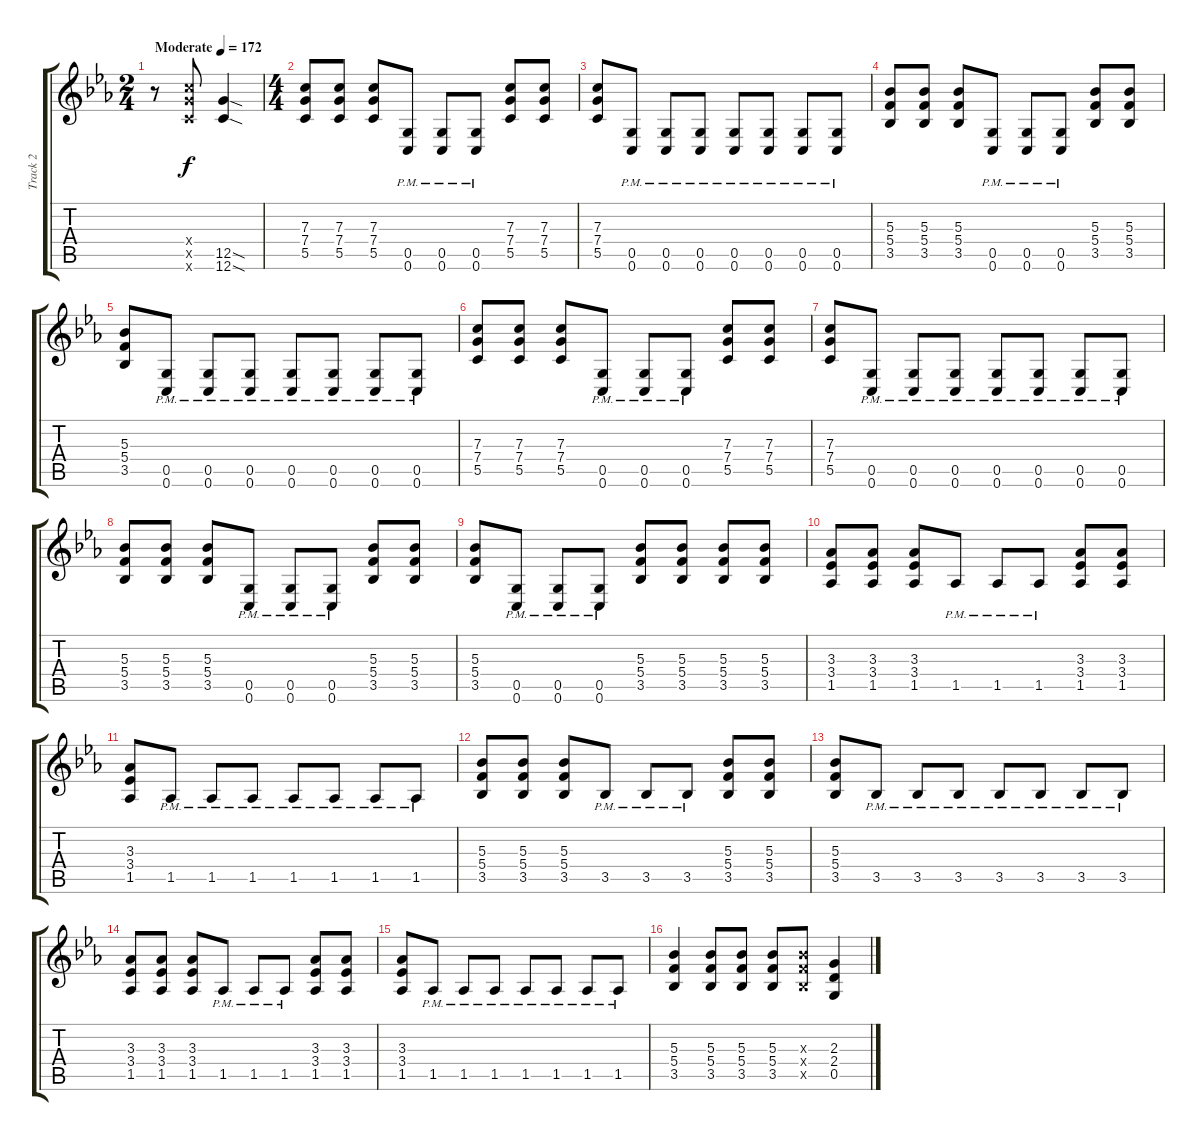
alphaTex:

\track ("Track 2" "Track 2") {instrument distortionguitar}
\staff {score tabs}
\tuning (D4 A3 F3 C3 G2 C2) {hide}
\ts (2 4)
\tempo (172 "Moderate")
\clef g2
\ks eb
r.8{dy f instrument distortionguitar} (12.4{x} 12.5{x} 12.6{x}).8 (12.5{sod} 12.6{sod}).4 |
\ts (4 4)
(7.3 7.4 5.5).8 (7.3 7.4 5.5).8 (7.3 7.4 5.5).8 (0.5{pm} 0.6{pm}).8 (0.5{pm} 0.6{pm}).8 (0.5{pm} 0.6{pm}).8 (7.3 7.4 5.5).8 (7.3 7.4 5.5).8 |
(7.3 7.4 5.5).8 (0.5{pm} 0.6{pm}).8 (0.5{pm} 0.6{pm}).8 (0.5{pm} 0.6{pm}).8 (0.5{pm} 0.6{pm}).8 (0.5{pm} 0.6{pm}).8 (0.5{pm} 0.6{pm}).8 (0.5{pm} 0.6{pm}).8 |
(5.3 5.4 3.5).8 (5.3 5.4 3.5).8 (5.3 5.4 3.5).8 (0.5{pm} 0.6{pm}).8 (0.5{pm} 0.6{pm}).8 (0.5{pm} 0.6{pm}).8 (5.3 5.4 3.5).8 (5.3 5.4 3.5).8 |
(5.3 5.4 3.5).8 (0.5{pm} 0.6{pm}).8 (0.5{pm} 0.6{pm}).8 (0.5{pm} 0.6{pm}).8 (0.5{pm} 0.6{pm}).8 (0.5{pm} 0.6{pm}).8 (0.5{pm} 0.6{pm}).8 (0.5{pm} 0.6{pm}).8 |
(7.3 7.4 5.5).8 (7.3 7.4 5.5).8 (7.3 7.4 5.5).8 (0.5{pm} 0.6{pm}).8 (0.5{pm} 0.6{pm}).8 (0.5{pm} 0.6{pm}).8 (7.3 7.4 5.5).8 (7.3 7.4 5.5).8 |
(7.3 7.4 5.5).8 (0.5{pm} 0.6{pm}).8 (0.5{pm} 0.6{pm}).8 (0.5{pm} 0.6{pm}).8 (0.5{pm} 0.6{pm}).8 (0.5{pm} 0.6{pm}).8 (0.5{pm} 0.6{pm}).8 (0.5{pm} 0.6{pm}).8 |
(5.3 5.4 3.5).8 (5.3 5.4 3.5).8 (5.3 5.4 3.5).8 (0.5{pm} 0.6{pm}).8 (0.5{pm} 0.6{pm}).8 (0.5{pm} 0.6{pm}).8 (5.3 5.4 3.5).8 (5.3 5.4 3.5).8 |
(5.3 5.4 3.5).8 (0.5{pm} 0.6{pm}).8 (0.5{pm} 0.6{pm}).8 (0.5{pm} 0.6{pm}).8 (5.3 5.4 3.5).8 (5.3 5.4 3.5).8 (5.3 5.4 3.5).8 (5.3 5.4 3.5).8 |
(3.3 3.4 1.5).8 (3.3 3.4 1.5).8 (3.3 3.4 1.5).8 1.5{pm}.8 1.5{pm}.8 1.5{pm}.8 (3.3 3.4 1.5).8 (3.3 3.4 1.5).8 |
(3.3 3.4 1.5).8 1.5{pm}.8 1.5{pm}.8 1.5{pm}.8 1.5{pm}.8 1.5{pm}.8 1.5{pm}.8 1.5{pm}.8 |
(5.3 5.4 3.5).8 (5.3 5.4 3.5).8 (5.3 5.4 3.5).8 3.5{pm}.8 3.5{pm}.8 3.5{pm}.8 (5.3 5.4 3.5).8 (5.3 5.4 3.5).8 |
(5.3 5.4 3.5).8 3.5{pm}.8 3.5{pm}.8 3.5{pm}.8 3.5{pm}.8 3.5{pm}.8 3.5{pm}.8 3.5{pm}.8 |
(3.3 3.4 1.5).8 (3.3 3.4 1.5).8 (3.3 3.4 1.5).8 1.5{pm}.8 1.5{pm}.8 1.5{pm}.8 (3.3 3.4 1.5).8 (3.3 3.4 1.5).8 |
(3.3 3.4 1.5).8 1.5{pm}.8 1.5{pm}.8 1.5{pm}.8 1.5{pm}.8 1.5{pm}.8 1.5{pm}.8 1.5{pm}.8 |
(5.3 5.4 3.5).4 (5.3 5.4 3.5).8 (5.3 5.4 3.5).8 (5.3 5.4 3.5).8 (5.3{x} 5.4{x} 3.5{x}).8 (2.3 2.4 0.5).4
